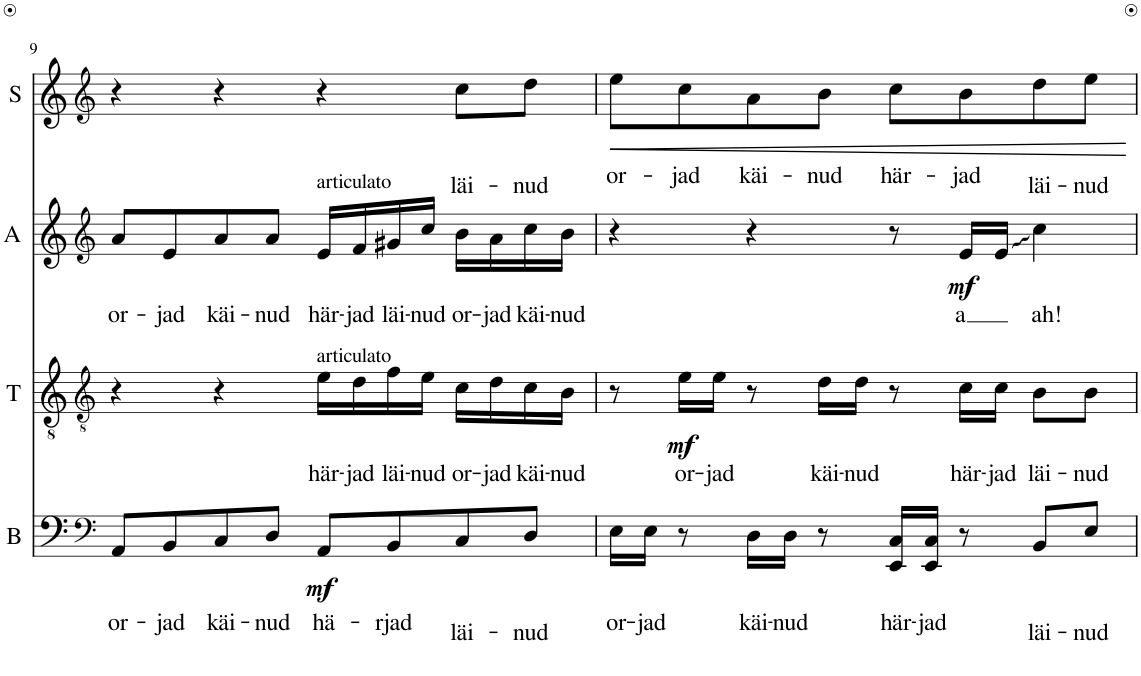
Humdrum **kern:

**kern	**text	**dynam	**kern	**text	**dynam	**kern	**text	**dynam	**kern	**text	**dynam
*part4	*part4	*part4	*part3	*part3	*part3	*part2	*part2	*part2	*part1	*part1	*part1
*staff4	*staff4	*staff4	*staff3	*staff3	*staff3	*staff2	*staff2	*staff2	*staff1	*staff1	*staff1
*I"B	*	*	*I"T	*	*	*I"A	*	*	*I"S	*	*
*I'B	*	*	*I'T	*	*	*I'A	*	*	*I'S	*	*
!!LO:PB:g=z
*clefF4	*	*	*clefGv2	*	*	*clefG2	*	*	*clefG2	*	*
*	*	*	*	*	*	*Trd1c2	*	*	*	*	*
*k[]	*	*	*k[]	*	*	*k[]	*	*	*k[]	*	*
*M4/4	*	*	*M4/4	*	*	*M4/4	*	*	*M4/4	*	*
=9	=9	=9	=9	=9	=9	=9	=9	=9	=9	=9	=9
!	!LO:LY:b	!	!	!	!	!	!LO:LY:b	!	!	!	!
8AA/L	or-	.	4r	.	.	8a/L	or-	.	4r	.	.
!	!LO:LY:b	!	!	!	!	!	!LO:LY:b	!	!	!	!
8BB/	-jad	.	.	.	.	8e/	-jad	.	.	.	.
!	!LO:LY:b	!	!	!	!	!	!LO:LY:b	!	!	!	!
8C/	käi-	.	4r	.	.	8a/	käi-	.	4r	.	.
!	!LO:LY:b	!	!	!	!	!	!LO:LY:b	!	!	!	!
8D/J	-nud	.	.	.	.	8a/J	-nud	.	.	.	.
!	!	!	!	!	!	!LO:TX:a:t=articulato	!	!	!	!	!
!	!	!	!LO:TX:a:t=articulato	!	!	!	!	!	!	!	!
!	!LO:LY:b	!LO:DY:b	!	!LO:LY:b	!	!	!LO:LY:b	!	!	!	!
8AA/L	hä-	mf	16e\LL	här-	.	16e/LL	här-	.	4r	.	.
!	!	!	!	!LO:LY:b	!	!	!LO:LY:b	!	!	!	!
.	.	.	16d\	-jad	.	16f/	-jad	.	.	.	.
!	!LO:LY:b	!	!	!LO:LY:b	!	!	!LO:LY:b	!	!	!	!
8BB/	-rjad	.	16f\	läi-	.	16g#X/	läi-	.	.	.	.
!	!	!	!	!LO:LY:b	!	!	!LO:LY:b	!	!	!	!
.	.	.	16e\JJ	-nud	.	16cc/JJ	-nud	.	.	.	.
!	!LO:LY:b	!	!	!LO:LY:b	!	!	!LO:LY:b	!	!	!LO:LY:b	!
8C/	läi-	.	16c\LL	or-	.	16b\LL	or-	.	8cc\L	läi-	.
!	!	!	!	!LO:LY:b	!	!	!LO:LY:b	!	!	!	!
.	.	.	16d\	-jad	.	16a\	-jad	.	.	.	.
!	!LO:LY:b	!	!	!LO:LY:b	!	!	!LO:LY:b	!	!	!LO:LY:b	!
8D/J	-nud	.	16c\	käi-	.	16cc\	käi-	.	8dd\J	-nud	.
!	!	!	!	!LO:LY:b	!	!	!LO:LY:b	!	!	!	!
.	.	.	16B\JJ	-nud	.	16b\JJ	-nud	.	.	.	.
=10	=10	=10	=10	=10	=10	=10	=10	=10	=10	=10	=10
!	!LO:LY:b	!	!	!	!	!	!	!	!	!LO:LY:b	!LO:HP:b
16E\LL	or-	.	8r	.	.	4r	.	.	8ee\L	or-	<
!	!LO:LY:b	!	!	!	!	!	!	!	!	!	!
16E\JJ	-jad	.	.	.	.	.	.	.	.	.	.
!	!	!	!	!LO:LY:b	!LO:DY:b	!	!	!	!	!LO:LY:b	!
8r	.	.	16e\LL	or-	mf	.	.	.	8cc\	-jad	.
!	!	!	!	!LO:LY:b	!	!	!	!	!	!	!
.	.	.	16e\JJ	-jad	.	.	.	.	.	.	.
!	!LO:LY:b	!	!	!	!	!	!	!	!	!LO:LY:b	!
16D\LL	käi-	.	8r	.	.	4r	.	.	8a\	käi-	.
!	!LO:LY:b	!	!	!	!	!	!	!	!	!	!
16D\JJ	-nud	.	.	.	.	.	.	.	.	.	.
!	!	!	!	!LO:LY:b	!	!	!	!	!	!LO:LY:b	!
8r	.	.	16d\LL	käi-	.	.	.	.	8b\J	-nud	.
!	!	!	!	!LO:LY:b	!	!	!	!	!	!	!
.	.	.	16d\JJ	-nud	.	.	.	.	.	.	.
!	!LO:LY:b	!	!	!	!	!	!	!	!	!LO:LY:b	!
16EE/ 16C/LL	här-	.	8r	.	.	8r	.	.	8cc\L	här-	.
!	!LO:LY:b	!	!	!	!	!	!	!	!	!	!
16EE/ 16C/JJ	-jad	.	.	.	.	.	.	.	.	.	.
!	!	!	!	!LO:LY:b	!	!	!LO:LY:b	!LO:DY:b	!	!LO:LY:b	!
8r	.	.	16c\LL	här-	.	16e/LL	a	mf	8b\	-jad	.
!	!	!	!	!LO:LY:b	!	!	!	!	!	!	!
.	.	.	16c\JJ	-jad	.	16e/JJ	.	.	.	.	.
!	!LO:LY:b	!	!	!LO:LY:b	!	!	!LO:LY:b	!	!	!LO:LY:b	!
8BB/L	läi-	.	8B\L	läi-	.	4cc\	ah!	.	8dd\	läi-	.
!	!LO:LY:b	!	!	!LO:LY:b	!	!	!	!	!	!LO:LY:b	!
8E/J	-nud	.	8B\J	-nud	.	.	.	.	8ee\J	-nud	.
.	.	.	.	.	.	.	.	.	.	.	[
=	=	=	=	=	=	=	=	=	=	=	=
*-	*-	*-	*-	*-	*-	*-	*-	*-	*-	*-	*-
